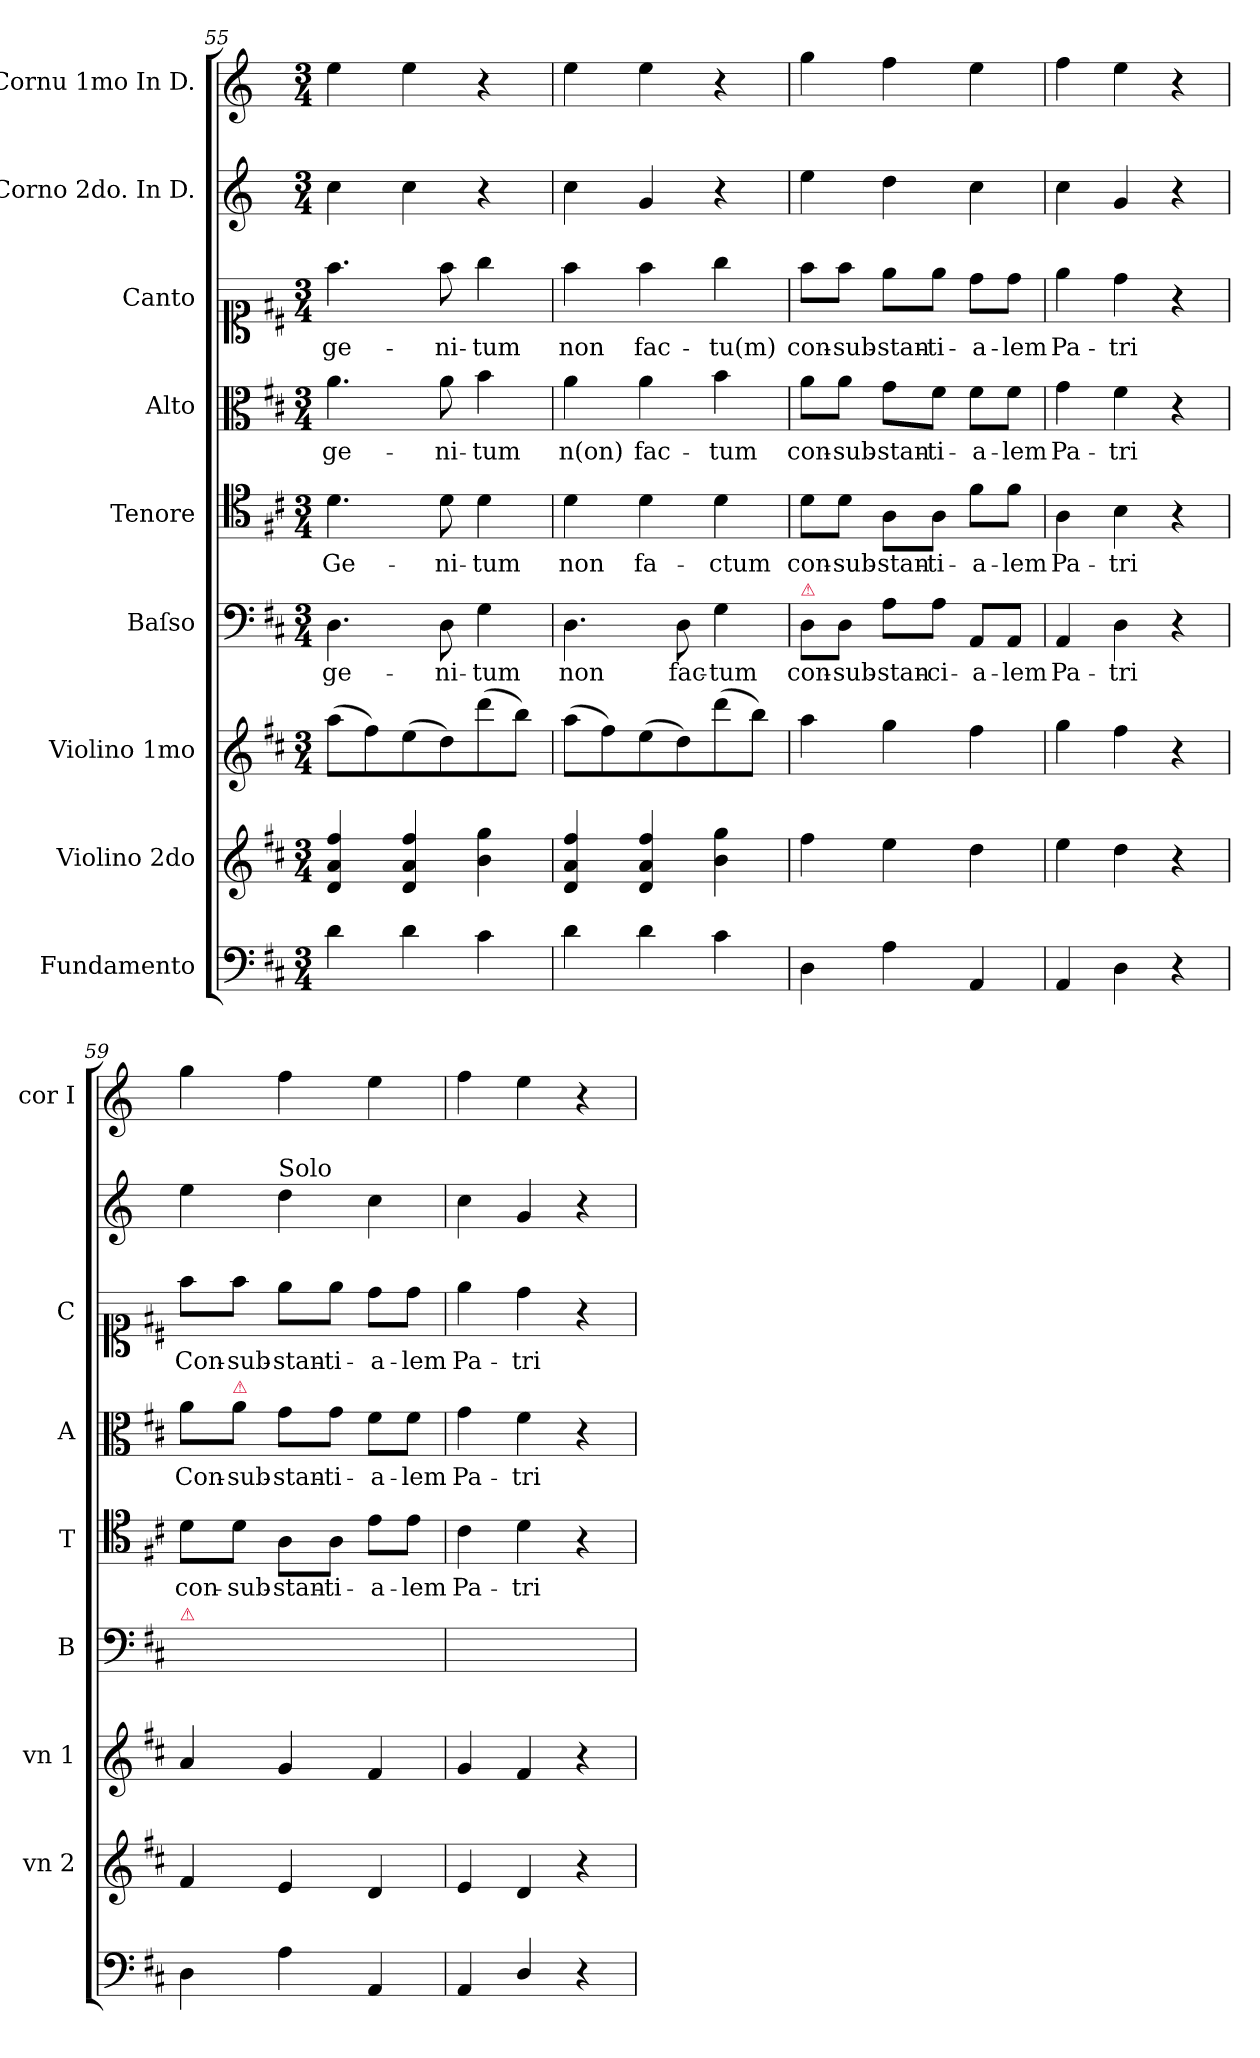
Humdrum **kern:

**kern	**dynam	**kern	**dynam	**kern	**dynam	**kern	**text	**kern	**text	**kern	**text	**kern	**text	**kern	**kern
*part9	*part9	*part8	*part8	*part7	*part7	*part6	*part6	*part5	*part5	*part4	*part4	*part3	*part3	*part2	*part1
*staff9	*staff9	*staff8	*staff8	*staff7	*staff7	*staff6	*staff6	*staff5	*staff5	*staff4	*staff4	*staff3	*staff3	*staff2	*staff1
*I"Fundamento	*	*I"Violino 2do	*	*I"Violino 1mo	*	*I"Baſso	*	*I"Tenore	*	*I"Alto	*	*I"Canto	*	*I"Corno 2do. In D.	*I"Cornu 1mo In D.
*	*	*I'vn 2	*	*I'vn 1	*	*I'B	*	*I'T	*	*I'A	*	*I'C	*	*	*I'cor I
*clefF4	*	*clefG2	*	*clefG2	*	*clefF4	*	*clefC4	*	*clefC3	*	*clefC1	*	*clefG2	*clefG2
*	*	*	*	*	*	*	*	*	*	*	*	*	*	*ITrd6c10	*ITrd6c10
*k[f#c#]	*	*k[f#c#]	*	*k[f#c#]	*	*k[f#c#]	*	*k[f#c#]	*	*k[f#c#]	*	*k[f#c#]	*	*k[f#c#]	*k[f#c#]
*M3/4	*	*M3/4	*	*M3/4	*	*M3/4	*	*M3/4	*	*M3/4	*	*M3/4	*	*M3/4	*M3/4
=55	=55	=55	=55	=55	=55	=55	=55	=55	=55	=55	=55	=55	=55	=55	=55
4d\	.	4d/ 4a/ 4ff#/	.	(8aa\L	.	4.D\	ge-	4.d\	Ge-	4.a\	ge-	4.ff#\	ge-	4d\	4f#\
.	.	.	.	8ff#\)	.	.	.	.	.	.	.	.	.	.	.
4d\	.	4d/ 4a/ 4ff#/	.	(8ee\	.	.	.	.	.	.	.	.	.	4d\	4f#\
.	.	.	.	8dd\)	.	8D\	-ni-	8d\	-ni-	8a\	-ni-	8ff#\	-ni-	.	.
4c#\	.	4b\ 4gg\	.	(8ddd\	.	4G\	-tum	4d\	-tum	4b\	-tum	4gg\	-tum	4r	4r
.	.	.	.	8bb\J)	.	.	.	.	.	.	.	.	.	.	.
=56	=56	=56	=56	=56	=56	=56	=56	=56	=56	=56	=56	=56	=56	=56	=56
4d\	.	4d/ 4a/ 4ff#/	.	(8aa\L	.	4.D\	non	4d\	non	4a\	n(on)	4ff#\	non	4d\	4f#\
.	.	.	.	8ff#\)	.	.	.	.	.	.	.	.	.	.	.
4d\	.	4d/ 4a/ 4ff#/	.	(8ee\	.	.	.	4d\	fa-	4a\	fac-	4ff#\	fac-	4A/	4f#\
.	.	.	.	8dd\)	.	8D\	fac-	.	.	.	.	.	.	.	.
4c#\	.	4b\ 4gg\	.	(8ddd\	.	4G\	-tum	4d\	-ctum	4b\	-tum	4gg\	-tu(m)	4r	4r
.	.	.	.	8bb\J)	.	.	.	.	.	.	.	.	.	.	.
=57	=57	=57	=57	=57	=57	=57	=57	=57	=57	=57	=57	=57	=57	=57	=57
!	!	!	!	!	!	!LO:TX:a:color=crimson:t=⚠	!	!	!	!	!	!	!	!	!
4D\	.	4ff#\	.	4aa\	.	8D\L	con-	8d\L	con-	8a\L	con-	8ff#\L	con-	4f#\	4a\
.	.	.	.	.	.	8D\J	-sub-	8d\J	-sub-	8a\J	-sub-	8ff#\J	-sub-	.	.
4A\	.	4ee\	.	4gg\	.	8A\L	-stan-	8A\L	-stan-	8g\L	-stan-	8ee\L	-stan-	4e\	4g\
.	.	.	.	.	.	8A\J	-ci-	8A\J	-ti-	8f#\J	-ti-	8ee\J	-ti-	.	.
4AA/	.	4dd\	.	4ff#\	.	8AA/L	-a-	8f#\L	-a-	8f#\L	-a-	8dd\L	-a-	4d\	4f#\
.	.	.	.	.	.	8AA/J	-lem	8f#\J	-lem	8f#\J	-lem	8dd\J	-lem	.	.
=58	=58	=58	=58	=58	=58	=58	=58	=58	=58	=58	=58	=58	=58	=58	=58
4AA/	.	4ee\	.	4gg\	.	4AA/	Pa-	4A\	Pa-	4g\	Pa-	4ee\	Pa-	4d\	4g\
4D\	.	4dd\	.	4ff#\	.	4D\	-tri	4B\	-tri	4f#\	-tri	4dd\	-tri	4A/	4f#\
4r	.	4r	.	4r	.	4r	.	4r	.	4r	.	4r	.	4r	4r
=59	=59	=59	=59	=59	=59	=59	=59	=59	=59	=59	=59	=59	=59	=59	=59
!	!	!	!	!	!	!LO:TX:a:color=crimson:t=⚠	!	!	!	!	!	!	!	!	!
!	!LO:DY:b	!	!LO:DY:b	!	!LO:DY:b	!	!	!	!LO:LY:i	!	!	!	!	!	!
4D\	pia	4f#/	pia	4a/	pia	8D\Lyy	con-	8d\L	con-	8a\L	Con-	8ff#\L	Con-	4f#\	4a\
!	!	!	!	!	!	!	!	!	!	!LO:TX:a:color=crimson:t=⚠	!	!	!	!	!
!	!	!	!	!	!	!	!	!	!LO:LY:i	!	!	!	!	!	!
.	.	.	.	.	.	8D\Jyy	-sub-	8d\J	-sub-	8a\J	-sub-	8ff#\J	-sub-	.	.
!	!	!	!	!	!	!	!	!	!	!	!	!	!	!LO:TX:a:t=Solo	!
!	!	!	!	!	!	!	!	!	!LO:LY:i	!	!	!	!	!	!
4A\	.	4e/	.	4g/	.	8A\Lyy	-stan-	8A\L	-stan-	8g\L	-stan-	8ee\L	-stan-	4e\	4g\
!	!	!	!	!	!	!	!	!	!LO:LY:i	!	!	!	!	!	!
.	.	.	.	.	.	8A\Jyy	-ti-	8A\J	-ti-	8g\J	-ti-	8ee\J	-ti-	.	.
!	!	!	!	!	!	!	!	!	!LO:LY:i	!	!	!	!	!	!
4AA/	.	4d/	.	4f#/	.	8AA/Lyy	-a-	8e\L	-a-	8f#\L	-a-	8dd\L	-a-	4d\	4f#\
!	!	!	!	!	!	!	!	!	!LO:LY:i	!	!	!	!	!	!
.	.	.	.	.	.	8AA/Jyy	-lem	8e\J	-lem	8f#\J	-lem	8dd\J	-lem	.	.
=60	=60	=60	=60	=60	=60	=60	=60	=60	=60	=60	=60	=60	=60	=60	=60
!	!	!	!	!	!	!	!	!	!LO:LY:i	!	!	!	!	!	!
4AA/	.	4e/	.	4g/	.	4AA/yy	Pa-	4c#\	Pa-	4g\	Pa-	4ee\	Pa-	4d\	4g\
!	!	!	!	!	!	!	!	!	!LO:LY:i	!	!	!	!	!	!
4D/	.	4d/	.	4f#/	.	4D\yy	-tri	4d\	-tri	4f#\	-tri	4dd\	-tri	4A/	4f#\
4r	.	4r	.	4r	.	4ryy	.	4r	.	4r	.	4r	.	4r	4r
=	=	=	=	=	=	=	=	=	=	=	=	=	=	=	=
*-	*-	*-	*-	*-	*-	*-	*-	*-	*-	*-	*-	*-	*-	*-	*-
